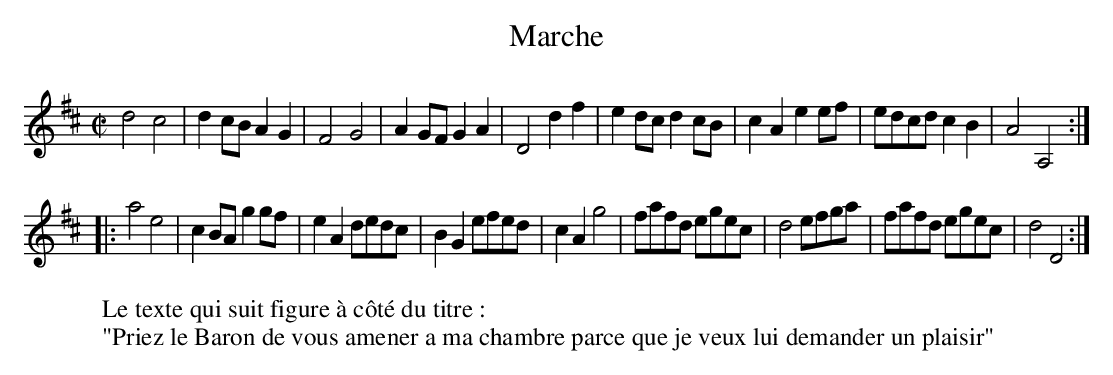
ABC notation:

X:1
T:Marche
W:Le texte qui suit figure à côté du titre :
W:"Priez le Baron de vous amener a ma chambre parce que je veux lui demander un plaisir"
K:Dmaj
M:C|
L:1/8
d4 c4|d2 cB A2 G2|F4 G4|A2 GF G2 A2|D4 d2 f2|e2 dc d2 cB|c2 A2 e2 ef|edcd c2 B2|A4 A,4:|
|:a4 e4|c2 BA g2 gf|e2 A2 dedc|B2 G2 efed|c2 A2 g4|fafd egec|d4 efga|fafd egec|d4 D4:|]
